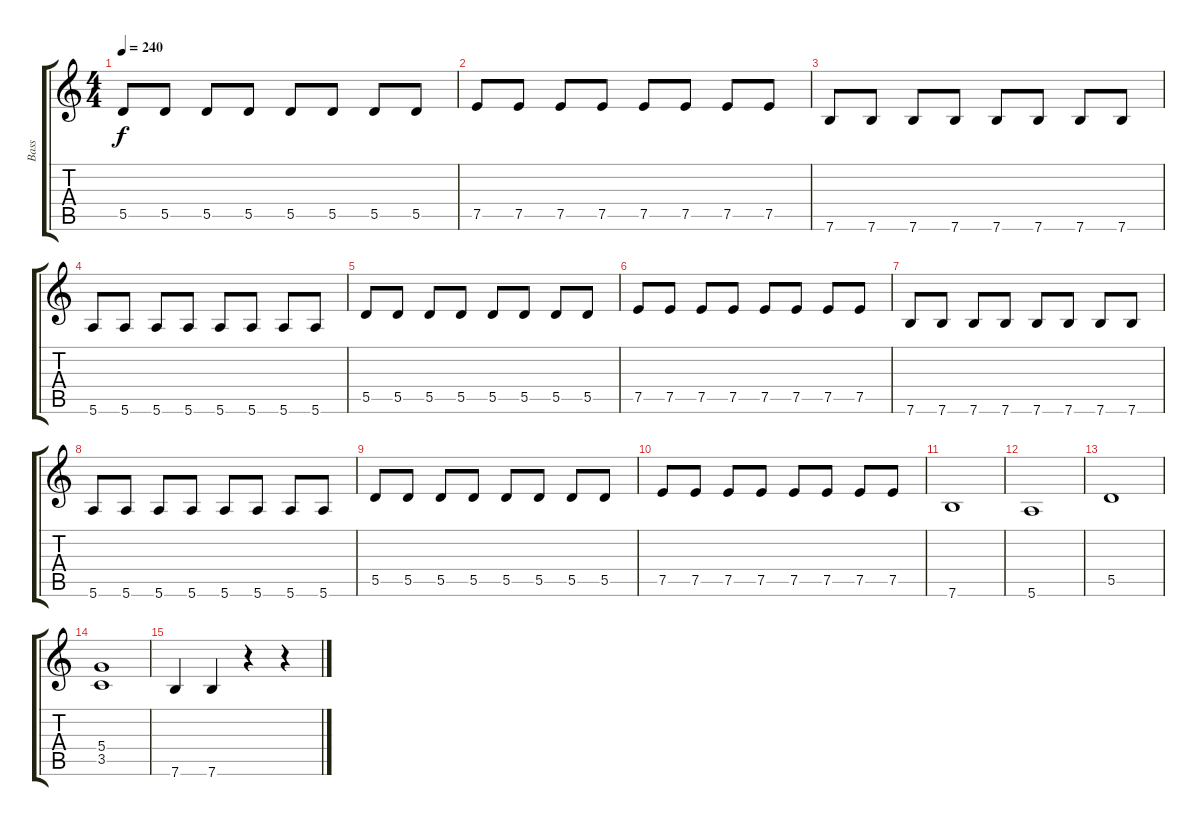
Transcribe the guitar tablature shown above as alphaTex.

\track ("Bass" "Bass") {instrument electricbasspick}
\staff {score tabs}
\tuning (E4 B3 G3 D3 A2 E2) {hide}
\ts (4 4)
\tempo 240
\clef g2
\ks c
5.5.8{dy f} 5.5.8 5.5.8 5.5.8 5.5.8 5.5.8 5.5.8 5.5.8 |
7.5.8 7.5.8 7.5.8 7.5.8 7.5.8 7.5.8 7.5.8 7.5.8 |
7.6.8 7.6.8 7.6.8 7.6.8 7.6.8 7.6.8 7.6.8 7.6.8 |
5.6.8 5.6.8 5.6.8 5.6.8 5.6.8 5.6.8 5.6.8 5.6.8 |
5.5.8 5.5.8 5.5.8 5.5.8 5.5.8 5.5.8 5.5.8 5.5.8 |
7.5.8 7.5.8 7.5.8 7.5.8 7.5.8 7.5.8 7.5.8 7.5.8 |
7.6.8 7.6.8 7.6.8 7.6.8 7.6.8 7.6.8 7.6.8 7.6.8 |
5.6.8 5.6.8 5.6.8 5.6.8 5.6.8 5.6.8 5.6.8 5.6.8 |
5.5.8 5.5.8 5.5.8 5.5.8 5.5.8 5.5.8 5.5.8 5.5.8 |
7.5.8 7.5.8 7.5.8 7.5.8 7.5.8 7.5.8 7.5.8 7.5.8 |
7.6.1 |
5.6.1 |
5.5.1 |
(5.4 3.5).1 |
7.6.4 7.6.4 r.4 r.4
